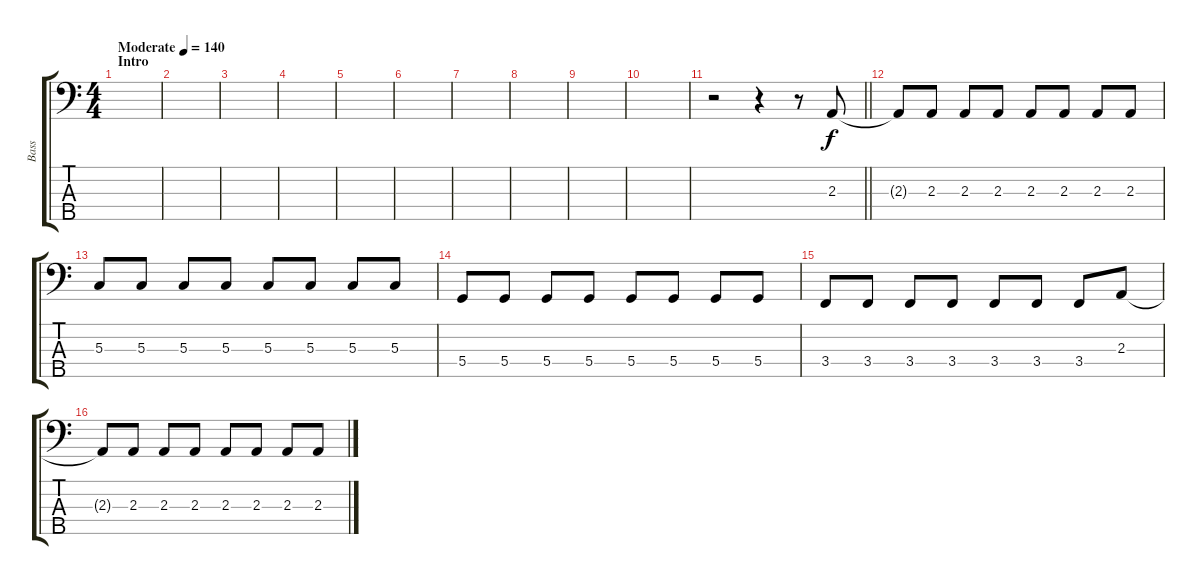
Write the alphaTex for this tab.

\track ("Bass" "Bass") {instrument electricbasspick}
\staff {score tabs}
\tuning (F2 C2 G1 D1 A0) {hide}
\ts (4 4)
\section ("" "Intro")
\tempo (140 "Moderate")
\clef f4
\ks c
|
|
|
|
|
|
|
|
|
|
\barLineRight lightlight
r.2 r.4 r.8 2.3.8 |
\section ("" "")
2.3{t}.8 2.3.8 2.3.8 2.3.8 2.3.8 2.3.8 2.3.8 2.3.8 |
5.3.8 5.3.8 5.3.8 5.3.8 5.3.8 5.3.8 5.3.8 5.3.8 |
5.4.8 5.4.8 5.4.8 5.4.8 5.4.8 5.4.8 5.4.8 5.4.8 |
3.4.8 3.4.8 3.4.8 3.4.8 3.4.8 3.4.8 3.4.8 2.3.8 |
2.3{t}.8 2.3.8 2.3.8 2.3.8 2.3.8 2.3.8 2.3.8 2.3.8
